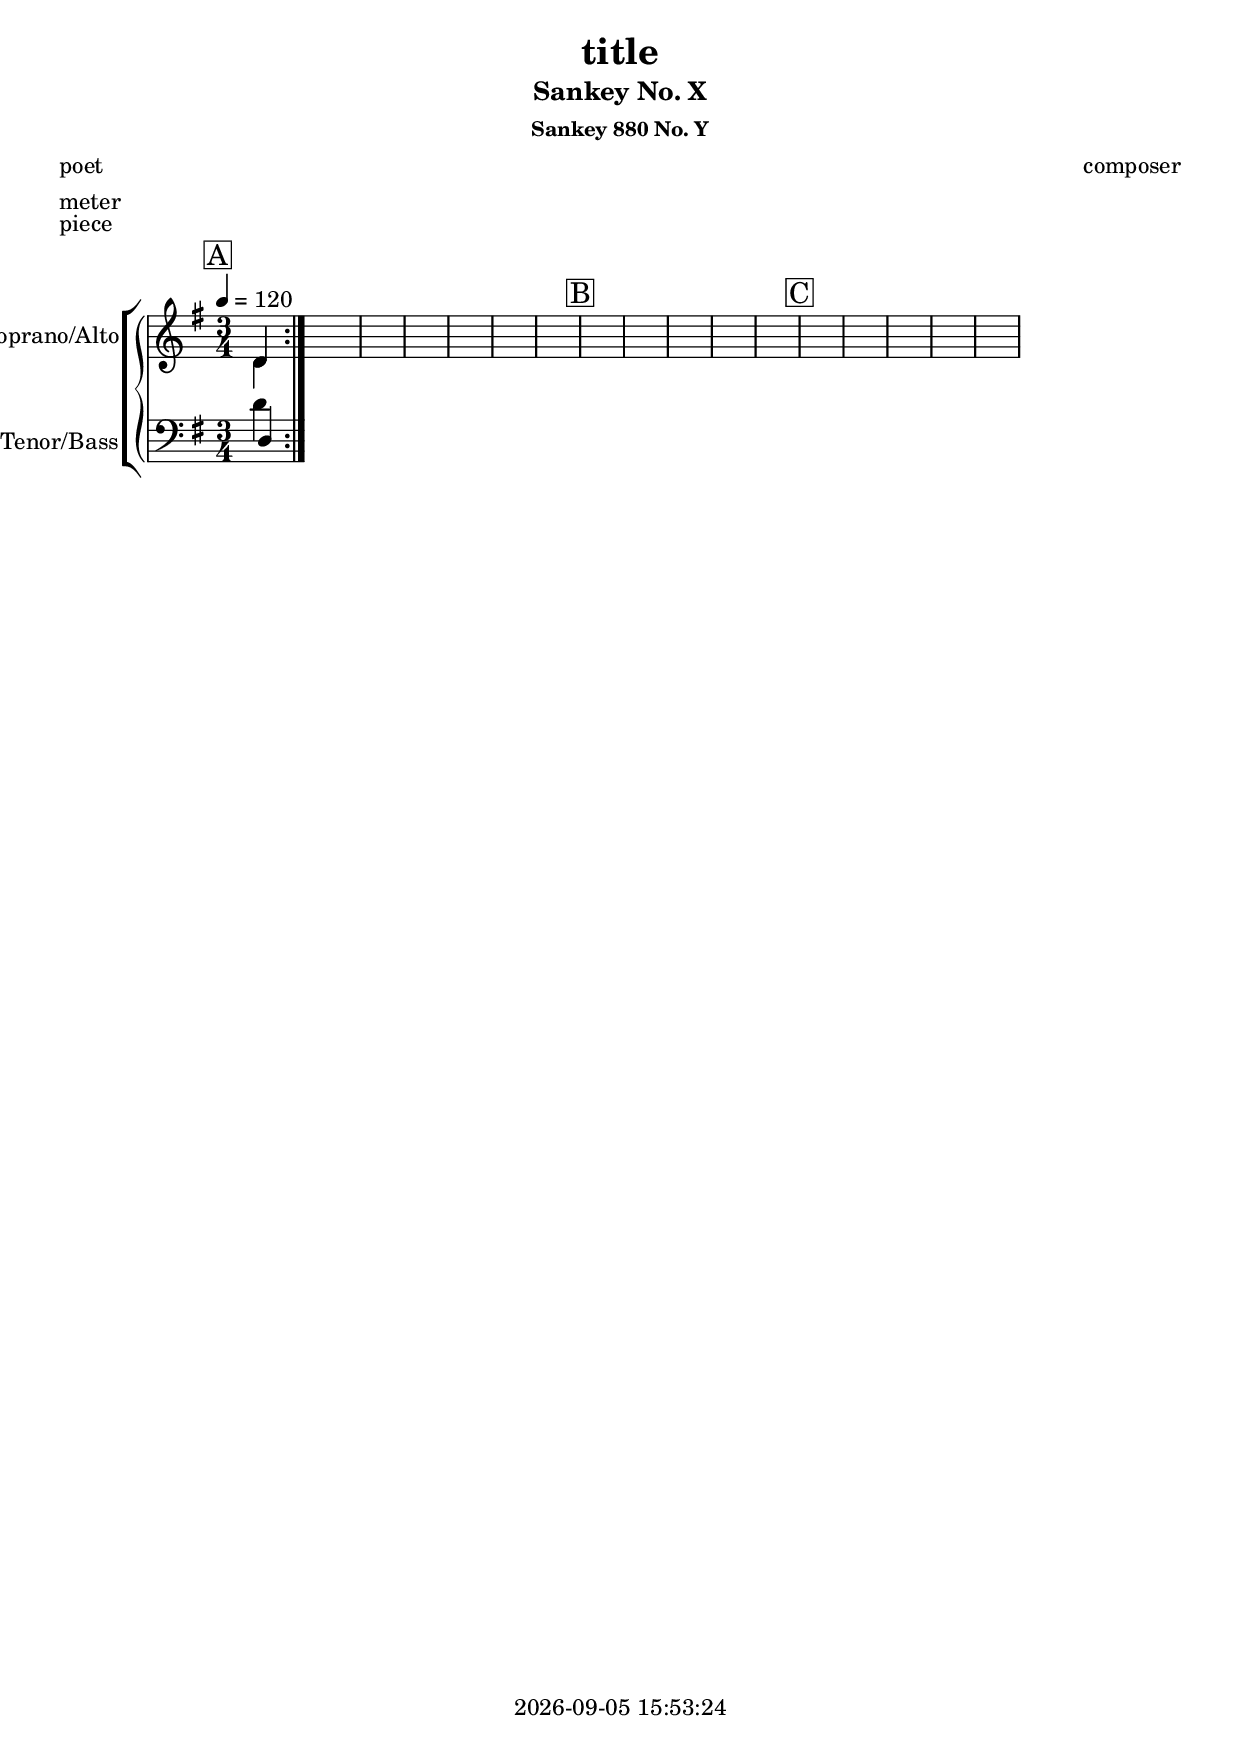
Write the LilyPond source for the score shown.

\version "2.20.2"

\include "articulate.ly"

today = #(strftime "%Y-%m-%d %H:%M:%S" (localtime (current-time)))

\header {
% centered at top
%  dedication  = "dedication"
  title       = "title"
  subtitle    = "Sankey No. X"
  subsubtitle = "Sankey 880 No. Y"
%  instrument  = "instrument"
  
% arrangement of following lines:
%
%  poet    composer
%  meter   arranger
%  piece       opus

  composer    = "composer"
%  arranger    = "arranger"
%  opus        = "opus"

  poet        = "poet"
  meter       = "meter"
  piece       = "piece"

% centered at bottom
% tagline     = "tagline" % default lilypond version
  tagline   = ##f
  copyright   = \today
}

% #(set-global-staff-size 16)

global = {
  \key g \major
  \time 3/4
  \tempo 4=120
}

RehearsalTrack = {
% \set Score.currentBarNumber = #5
% \mark \markup { \circle "1a" }
  \mark \markup { \box "A" } s2.*6
  \mark \markup { \box "B" } s2.*5
  \mark \markup { \box "C" } s2.*5
}

TempoTrack = {
}

soprano = \relative c' {
  \global
  \repeat volta 4 {
    d4
  }
}

dynamicsWomen = {
  \override DynamicTextSpanner.style = #'none
}

alto = \relative c' {
  \global
  \repeat volta 4 {
    d4
  }
}

tenor = \relative c {
  \global
  \repeat volta 4 {
    d4
  }
}

dynamicsMen = {
  \override DynamicTextSpanner.style = #'none
}

bass= \relative c' {
  \global
  \repeat volta 4 {
    d4
  }
}

wordsOne = \lyricmode {
  \set stanza = "1."
}
  
wordsTwo = \lyricmode {
  \set stanza = "1."
}
  
wordsThree = \lyricmode {
  \set stanza = "1."
}
  
wordsFour = \lyricmode {
  \set stanza = "1."
}
  
pianoRH = \relative c' {
  \global
  c4
  \bar "|."
}

pianoRHone = \relative c' {
  \global
  \voiceOne
  c4
  \bar "|."
}

pianoRHtwo = \relative c' {
  \global
  \voiceTwo
  c4
  \bar "|."
}

dynamicsPiano = {
  \override DynamicTextSpanner.style = #'none
}

pianoLH = \relative c' {
  \global
  \oneVoice
  c4
  \bar "|."
}

pianoLHone = \relative c' {
  \global
  \voiceOne
  c4
  \bar "|."
}

pianoLHtwo = \relative c' {
  \global
  \voiceTwo
  c4
  \bar "|."
}

\book {
  \bookOutputSuffix "repeat"
  \score {
%    \unfoldRepeats \articulate <<
    \context GrandStaff <<
%      <<
%        \new ChordNames { \ChordTrack }
%        \new FretBoards { \ChordTrack }
%      >>
      <<
        \new ChoirStaff <<
%          \new Voice = tempo \TempoTrack
%                                  % Single soprano staff
%          \new Dynamics \dynamicsSop
%          \new Staff \with { instrumentName = #"Soprano" shortInstrumentName = #"S" } <<
%            \new Voice \RehearsalTrack
%            \new Voice = "soprano" \soprano
%            \new Lyrics \lyricsto "soprano" \wordsSop
%          >>
%                                  % Single alto staff
%          \new Dynamics \dynamicsAlto
%          \new Staff \with { instrumentName = #"Alto" shortInstrumentName = #"A" } <<
%            \new Voice = "alto" \alto
%            \new Lyrics \lyricsto "alto" \wordsAlto
%          >>
%                                  % Single tenor staff
%          \new Dynamics \dynamicsTenor
%          \new Staff \with { instrumentName = #"Tenor" shortInstrumentName = #"T" } <<
%            \clef "treble_8"
%            \new Voice = "tenor" \tenor
%            \new Lyrics \lyricsto "tenor" \wordsTenor
%          >>
%                                  % Single bass staff
%          \new Dynamics \dynamicsBass
%          \new Staff \with { instrumentName = #"Bass" shortInstrumentName = #"B" } <<
%            \clef "bass"
%            \new Voice = "bass" \bass
%            \new Lyrics \lyricsto "bass" \wordsBass
%          >>
                                  % Joint soprano/alto staff
          \new Dynamics \dynamicsWomen
          \new Staff \with { instrumentName = #"Soprano/Alto" shortInstrumentName = #"SA" } <<
            \new Voice \RehearsalTrack
            \new Voice = "soprano" { \voiceOne \soprano }
            \new Voice = "alto"    { \voiceTwo \alto    }
            \new Lyrics \lyricsto "soprano" \wordsOne
            \new Lyrics \lyricsto "soprano" \wordsTwo
            \new Lyrics \lyricsto "soprano" \wordsThree
            \new Lyrics \lyricsto "soprano" \wordsFour
          >>
                                  % Joint tenor/bass staff
          \new Dynamics \dynamicsMen
          \new Staff \with { instrumentName = #"Tenor/Bass" shortInstrumentName = #"TB" } <<
            \clef "bass"
            \new Voice = "tenor" { \voiceOne \tenor }
            \new Voice = "bass"  { \voiceTwo \bass  }
          >>
        >>
%        \new PianoStaff <<
%          \new Staff <<
%            \new Voice \pianoRH
%            \new Voice \pianoRHone
%            \new Voice \pianoRHtwo
%          >>
%          \new Dynamics \dynamicsPiano
%          \new Staff <<
%            \clef "bass"
%            \new Voice \pianoLH
%            \new Voice \pianoLHone
%            \new Voice \pianoLHtwo
%          >>
%        >>
      >>
    >>
    \layout {
      indent = 1.5\cm
      \context {
        \Staff \RemoveAllEmptyStaves
      }
    }
    \midi {}
  }
}
